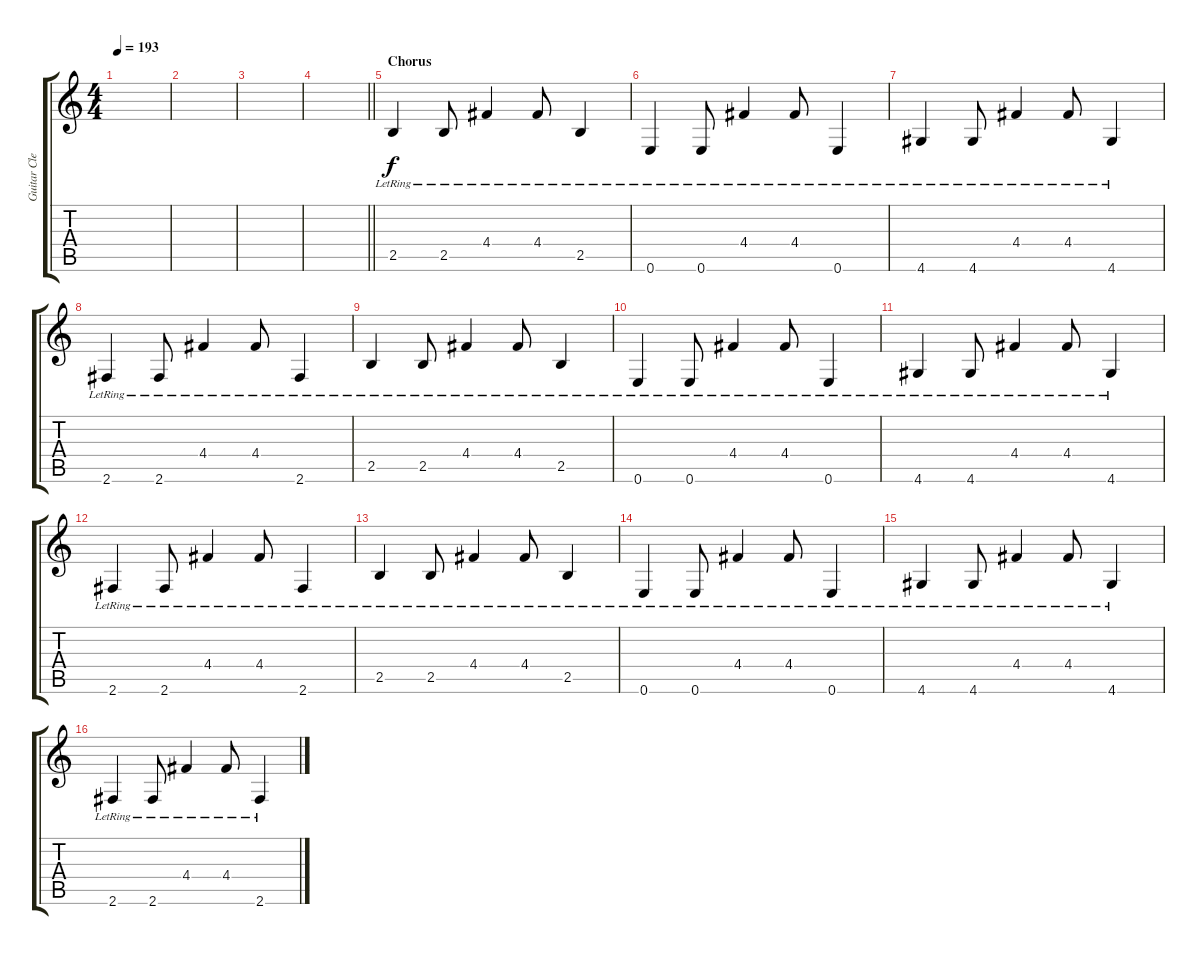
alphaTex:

\track ("Guitar Clean" "Guitar Cle") {instrument electricguitarclean}
\staff {score tabs}
\tuning (E4 B3 G3 D3 A2 E2) {hide}
\ts (4 4)
\tempo 193
\clef g2
\ks c
|
|
|
\barLineRight lightlight
|
\section ("" "Chorus")
2.5{lr}.4 2.5{lr}.8 4.4{lr}.4 4.4{lr}.8 2.5{lr}.4 |
0.6{lr}.4 0.6{lr}.8 4.4{lr}.4 4.4{lr}.8 0.6{lr}.4 |
4.6{lr}.4 4.6{lr}.8 4.4{lr}.4 4.4{lr}.8 4.6{lr}.4 |
2.6{lr}.4 2.6{lr}.8 4.4{lr}.4 4.4{lr}.8 2.6{lr}.4 |
2.5{lr}.4 2.5{lr}.8 4.4{lr}.4 4.4{lr}.8 2.5{lr}.4 |
0.6{lr}.4 0.6{lr}.8 4.4{lr}.4 4.4{lr}.8 0.6{lr}.4 |
4.6{lr}.4 4.6{lr}.8 4.4{lr}.4 4.4{lr}.8 4.6{lr}.4 |
2.6{lr}.4 2.6{lr}.8 4.4{lr}.4 4.4{lr}.8 2.6{lr}.4 |
2.5{lr}.4 2.5{lr}.8 4.4{lr}.4 4.4{lr}.8 2.5{lr}.4 |
0.6{lr}.4 0.6{lr}.8 4.4{lr}.4 4.4{lr}.8 0.6{lr}.4 |
4.6{lr}.4 4.6{lr}.8 4.4{lr}.4 4.4{lr}.8 4.6{lr}.4 |
2.6{lr}.4 2.6{lr}.8 4.4{lr}.4 4.4{lr}.8 2.6{lr}.4
